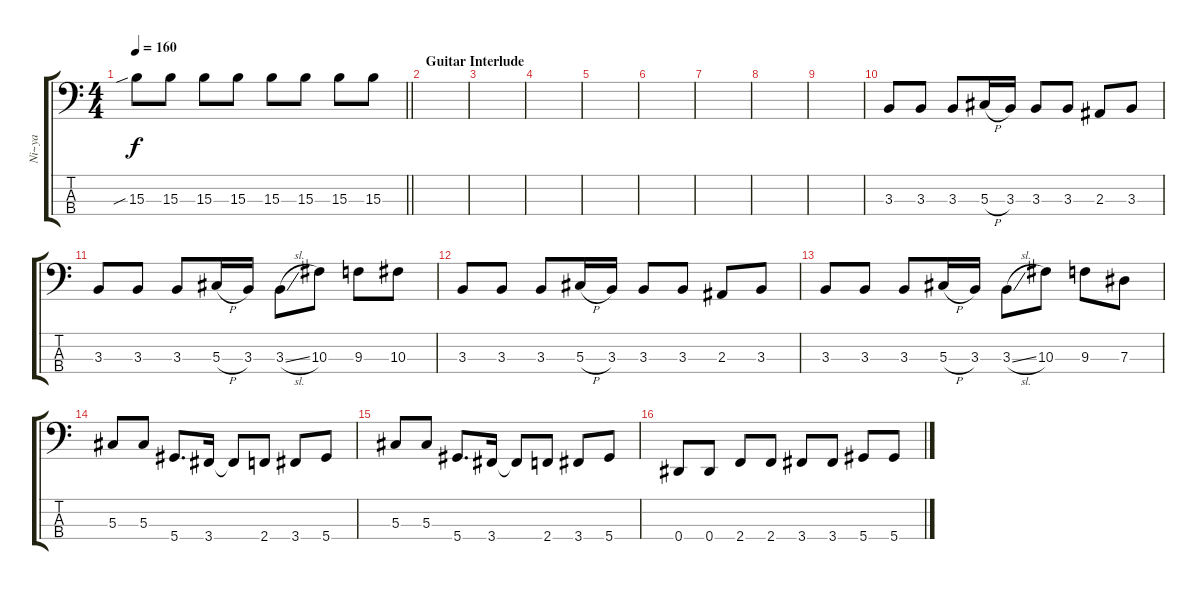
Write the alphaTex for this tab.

\track ("Ni~ya" "Ni~ya") {instrument electricbasspick}
\staff {score tabs}
\tuning (Gb2 Db2 Ab1 Eb1) {hide}
\ts (4 4)
\tempo 160
\clef f4
\barLineRight lightlight
\ks c
15.3{sib}.8{dy f} 15.3.8 15.3.8 15.3.8 15.3.8 15.3.8 15.3.8 15.3.8 |
\section ("" "Guitar Interlude")
|
|
|
|
|
|
|
|
3.3.8 3.3.8 3.3.8 5.3{h}.16 3.3.16 3.3.8 3.3.8 2.3.8 3.3.8 |
3.3.8 3.3.8 3.3.8 5.3{h}.16 3.3.16 3.3{sl}.8 10.3.8 9.3.8 10.3.8 |
3.3.8 3.3.8 3.3.8 5.3{h}.16 3.3.16 3.3.8 3.3.8 2.3.8 3.3.8 |
3.3.8 3.3.8 3.3.8 5.3{h}.16 3.3.16 3.3{sl}.8 10.3.8 9.3.8 7.3.8 |
5.3.8 5.3.8 5.4.8{d} 3.4.16 3.4{t}.8 2.4.8 3.4.8 5.4.8 |
5.3.8 5.3.8 5.4.8{d} 3.4.16 3.4{t}.8 2.4.8 3.4.8 5.4.8 |
0.4.8 0.4.8 2.4.8 2.4.8 3.4.8 3.4.8 5.4.8 5.4.8
